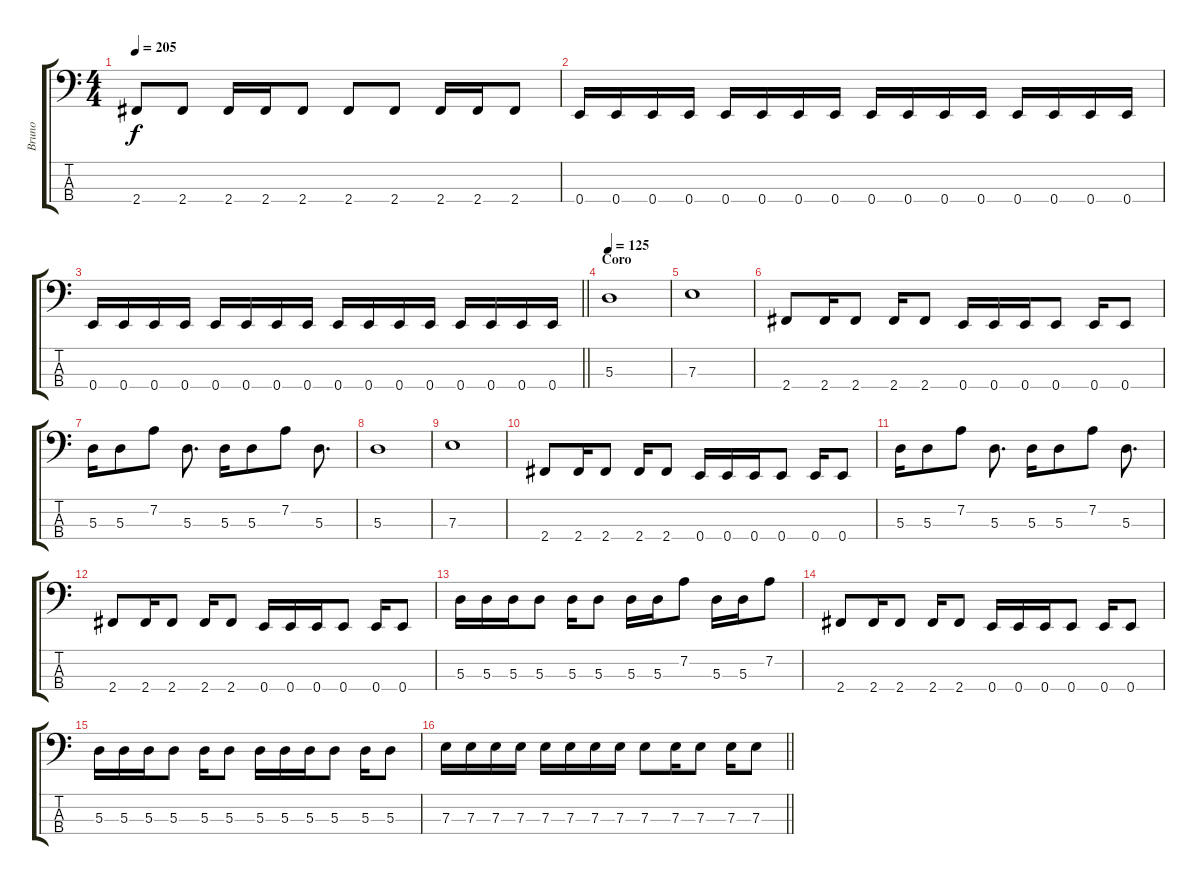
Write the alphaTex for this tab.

\track ("Bruno" "Bruno") {instrument electricbasspick}
\staff {score tabs}
\tuning (G2 D2 A1 E1) {hide}
\ts (4 4)
\tempo 205
\clef f4
\ks c
2.4.8{dy f} 2.4.8 2.4.16 2.4.16 2.4.8 2.4.8 2.4.8 2.4.16 2.4.16 2.4.8 |
0.4.16 0.4.16 0.4.16 0.4.16 0.4.16 0.4.16 0.4.16 0.4.16 0.4.16 0.4.16 0.4.16 0.4.16 0.4.16 0.4.16 0.4.16 0.4.16 |
\barLineRight lightlight
0.4.16 0.4.16 0.4.16 0.4.16 0.4.16 0.4.16 0.4.16 0.4.16 0.4.16 0.4.16 0.4.16 0.4.16 0.4.16 0.4.16 0.4.16 0.4.16 |
\section ("" "Coro")
\tempo 125
5.3.1 |
7.3.1 |
2.4.8 2.4.16 2.4.8 2.4.16 2.4.8 0.4.16 0.4.16 0.4.16 0.4.8 0.4.16 0.4.8 |
5.3.16 5.3.8 7.2.8 5.3.8{d} 5.3.16 5.3.8 7.2.8 5.3.8{d} |
5.3.1 |
7.3.1 |
2.4.8 2.4.16 2.4.8 2.4.16 2.4.8 0.4.16 0.4.16 0.4.16 0.4.8 0.4.16 0.4.8 |
5.3.16 5.3.8 7.2.8 5.3.8{d} 5.3.16 5.3.8 7.2.8 5.3.8{d} |
2.4.8 2.4.16 2.4.8 2.4.16 2.4.8 0.4.16 0.4.16 0.4.16 0.4.8 0.4.16 0.4.8 |
5.3.16 5.3.16 5.3.16 5.3.8 5.3.16 5.3.8 5.3.16 5.3.16 7.2.8 5.3.16 5.3.16 7.2.8 |
2.4.8 2.4.16 2.4.8 2.4.16 2.4.8 0.4.16 0.4.16 0.4.16 0.4.8 0.4.16 0.4.8 |
5.3.16 5.3.16 5.3.16 5.3.8 5.3.16 5.3.8 5.3.16 5.3.16 5.3.16 5.3.8 5.3.16 5.3.8 |
\barLineRight lightlight
7.3.16 7.3.16 7.3.16 7.3.16 7.3.16 7.3.16 7.3.16 7.3.16 7.3.8 7.3.16 7.3.8 7.3.16 7.3.8
